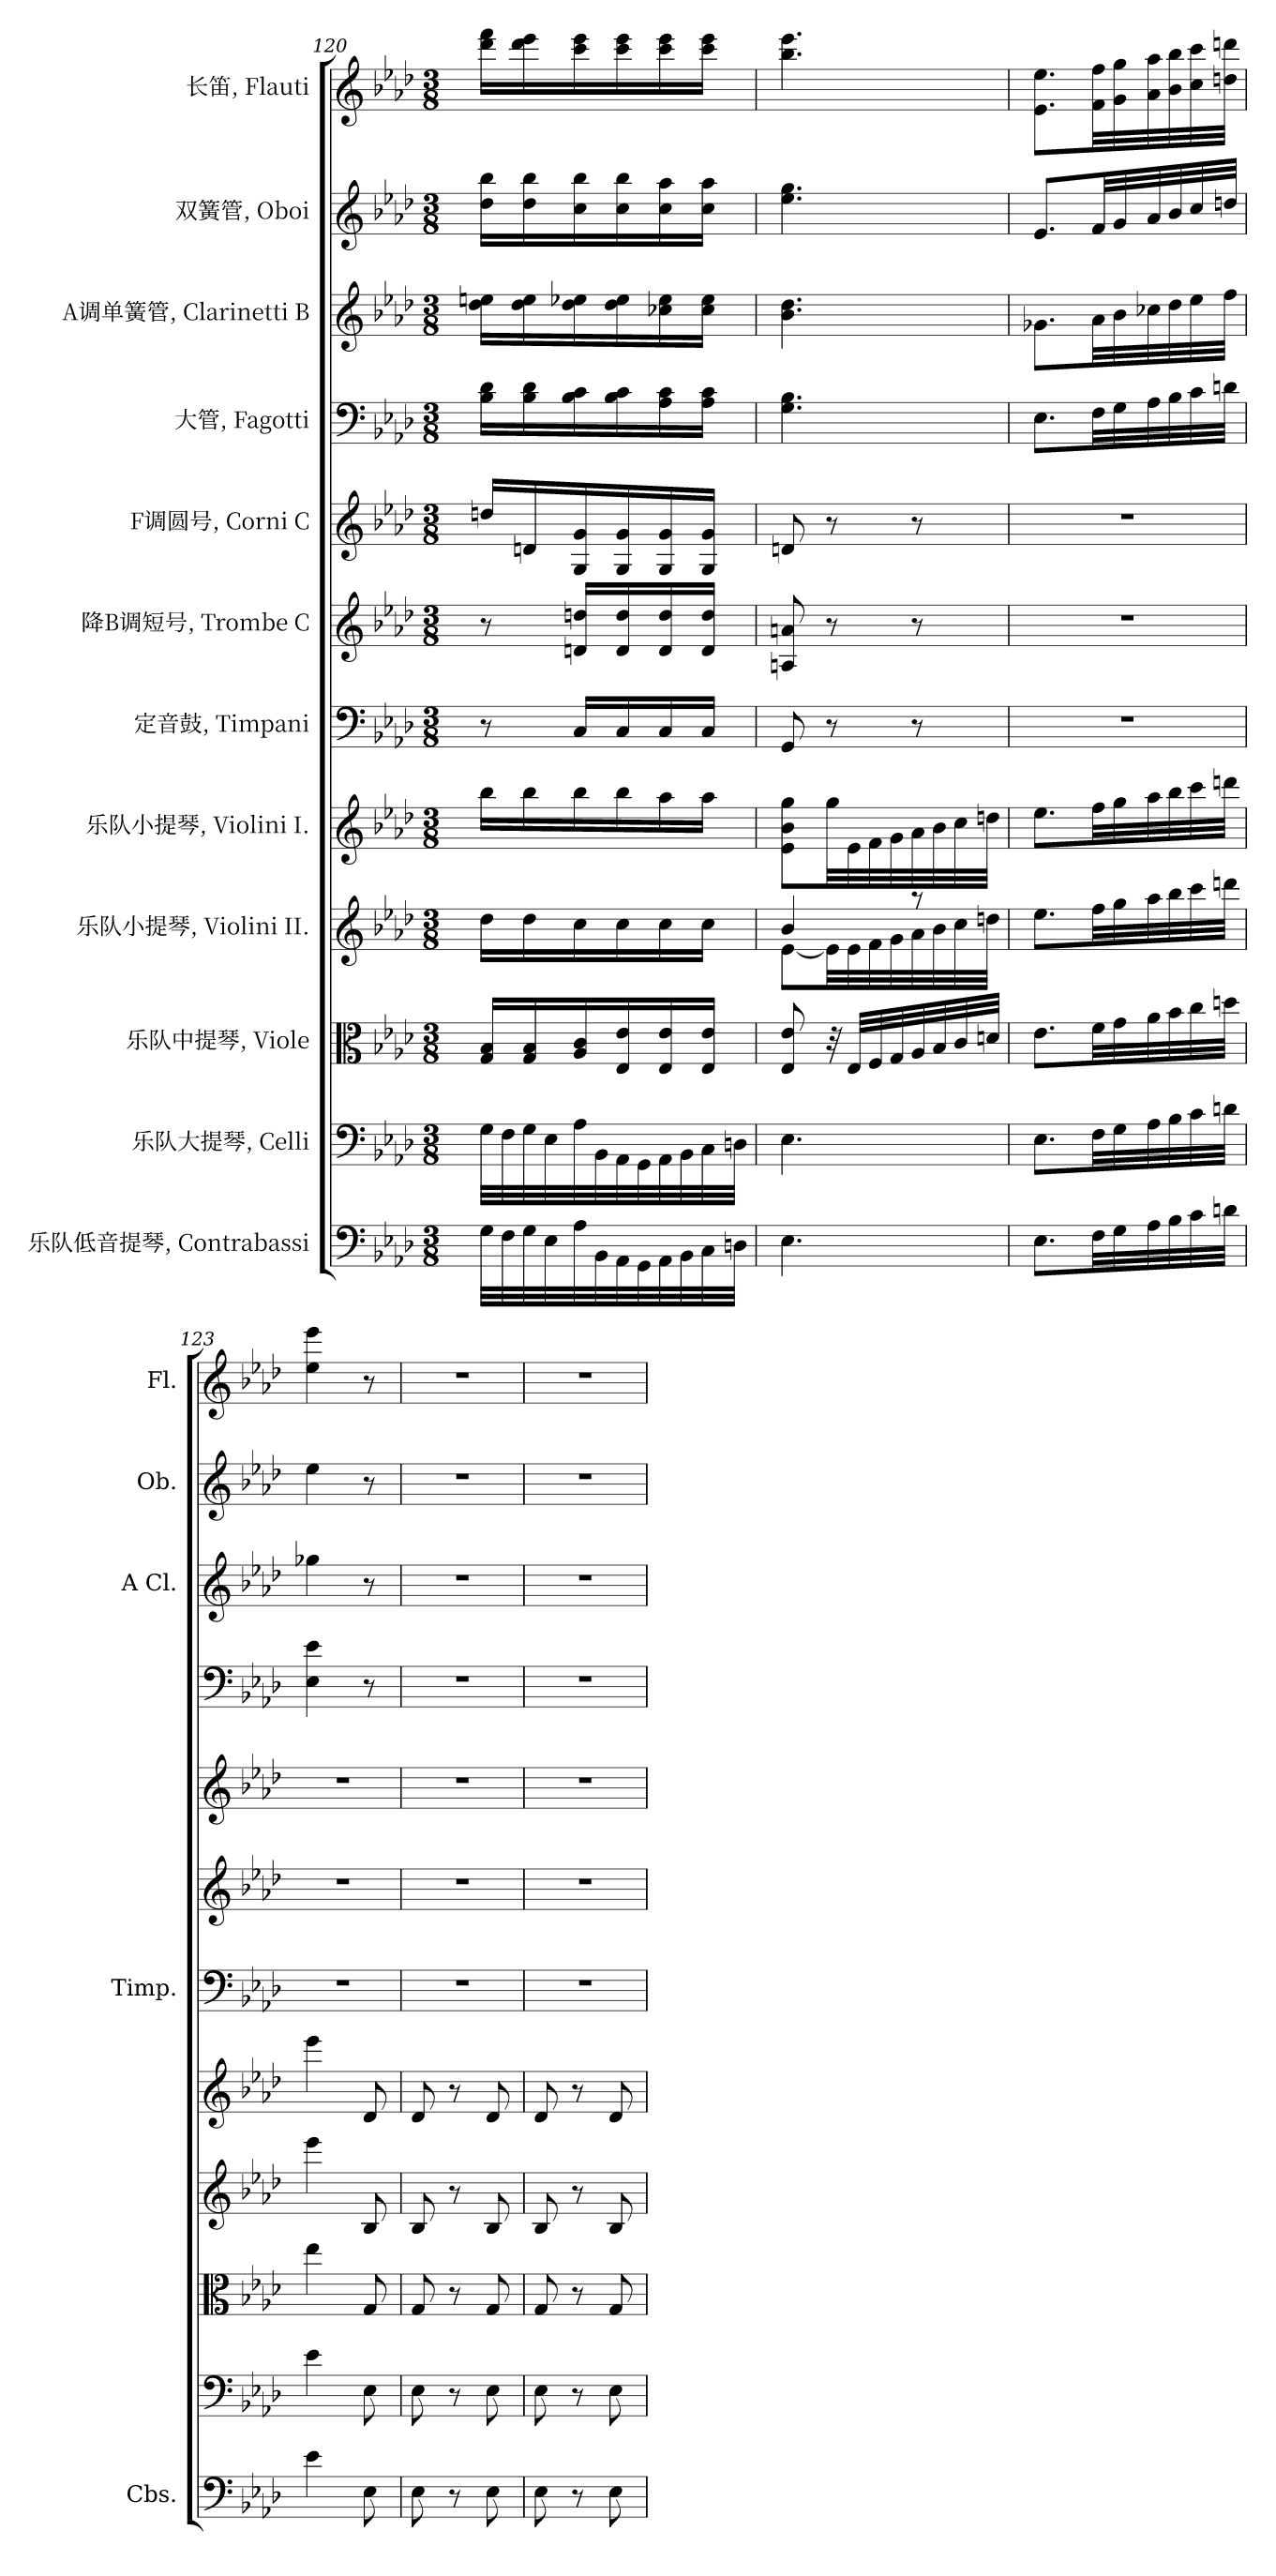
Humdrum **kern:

**kern	**kern	**kern	**kern	**kern	**kern	**kern	**kern	**kern	**kern	**kern	**kern
*part12	*part11	*part10	*part9	*part8	*part7	*part6	*part5	*part4	*part3	*part2	*part1
*staff12	*staff11	*staff10	*staff9	*staff8	*staff7	*staff6	*staff5	*staff4	*staff3	*staff2	*staff1
*I"乐队低音提琴, Contrabassi	*I"乐队大提琴, Celli	*I"乐队中提琴, Viole	*I"乐队小提琴, Violini II.	*I"乐队小提琴, Violini I.	*I"定音鼓, Timpani	*I"降B调短号, Trombe C	*I"F调圆号, Corni C	*I"大管, Fagotti	*I"A调单簧管, Clarinetti B	*I"双簧管, Oboi	*I"长笛, Flauti
*I'Cbs.	*	*	*	*	*I'Timp.	*	*	*	*I'A Cl.	*I'Ob.	*I'Fl.
*clefF4	*clefF4	*clefC3	*clefG2	*clefG2	*clefF4	*clefG2	*clefG2	*clefF4	*clefG2	*clefG2	*clefG2
*ITrd7c12	*	*	*	*	*	*ITrd1c2	*ITrd4c7	*	*ITrd2c3	*	*
*k[b-e-a-d-]	*k[b-e-a-d-]	*k[b-e-a-d-]	*k[b-e-a-d-]	*k[b-e-a-d-]	*k[b-e-a-d-]	*k[b-e-a-d-g-c-]	*k[b-e-a-d-g-]	*k[b-e-a-d-]	*k[b-]	*k[b-e-a-d-]	*k[b-e-a-d-]
*M3/8	*M3/8	*M3/8	*M3/8	*M3/8	*M3/8	*M3/8	*M3/8	*M3/8	*M3/8	*M3/8	*M3/8
=120	=120	=120	=120	=120	=120	=120	=120	=120	=120	=120	=120
32GG\LLL	32G\LLL	16G/ 16B-/LL	16dd-\LL	16bb-\LL	8r	8r	16gn/LL	16B-\ 16d-\LL	16b-\ 16cc#X\LL	16dd-\ 16bb-\LL	16ddd-\ 16fff\LL
32FF\	32F\	.	.	.	.	.	.	.	.	.	.
32GG\	32G\	16G/ 16B-/	16dd-\	16bb-\	.	.	16Gn/	16B-\ 16d-\	16b-\ 16cc#\	16dd-\ 16bb-\	16ddd-\ 16eee-\
32EE-\	32E-\	.	.	.	.	.	.	.	.	.	.
32AA-\	32A-\	16A-/ 16c/	16cc\	16bb-\	16C/LL	16cn/ 16ccn/LL	16C/ 16c/	16B-\ 16c\	16b-\ 16ccn\	16cc\ 16bb-\	16ccc\ 16eee-\
32BBB-\	32BB-\	.	.	.	.	.	.	.	.	.	.
32AAA-\	32AA-\	16E-/ 16e-/	16cc\	16bb-\	16C/	16c/ 16cc/	16C/ 16c/	16B-\ 16c\	16b-\ 16cc\	16cc\ 16bb-\	16ccc\ 16eee-\
32GGG\	32GG\	.	.	.	.	.	.	.	.	.	.
32AAA-\	32AA-\	16E-/ 16e-/	16cc\	16aa-\	16C/	16c/ 16cc/	16C/ 16c/	16A-\ 16c\	16a-X\ 16cc\	16cc\ 16aa-\	16ccc\ 16eee-\
32BBB-\	32BB-\	.	.	.	.	.	.	.	.	.	.
32CC\	32C\	16E-/ 16e-/JJ	16cc\JJ	16aa-\JJ	16C/JJ	16c/ 16cc/JJ	16C/ 16c/JJ	16A-\ 16c\JJ	16a-\ 16cc\JJ	16cc\ 16aa-\JJ	16ccc\ 16eee-\JJ
32DDn\JJJ	32Dn\JJJ	.	.	.	.	.	.	.	.	.	.
=121	=121	=121	=121	=121	=121	=121	=121	=121	=121	=121	=121
*	*	*	*^	*	*	*	*	*	*	*	*
4.EE-\	4.E-\	8E-/ 8e-/	4b-/	[8e-\L	8e-\ 8b-\ 8gg\L	8GG/	8Gn/ 8gn/	8Gn/	4.G\ 4.B-\	4.g\ 4.b-\	4.ee-\ 4.gg\	4.bb-\ 4.eee-\
.	.	32r	.	32e-\LL]	32gg\LL	8r	8r	8r	.	.	.	.
.	.	32E-/LLL	.	32e-\	32e-\	.	.	.	.	.	.	.
.	.	32F/	.	32f\	32f\	.	.	.	.	.	.	.
.	.	32G/	.	32g\	32g\	.	.	.	.	.	.	.
.	.	32A-/	8r	32a-\	32a-\	8r	8r	8r	.	.	.	.
.	.	32B-/	.	32b-\	32b-\	.	.	.	.	.	.	.
.	.	32c/	.	32cc\	32cc\	.	.	.	.	.	.	.
.	.	32dn/JJJ	.	32ddn\JJJ	32ddn\JJJ	.	.	.	.	.	.	.
*	*	*	*v	*v	*	*	*	*	*	*	*	*
!!LO:PB:g=z
=122	=122	=122	=122	=122	=122	=122	=122	=122	=122	=122	=122
8.EE-\L	8.E-\L	8.e-\L	8.ee-\L	8.ee-\L	4.r	4.r	4.r	8.E-\L	8.e-X\L	8.e-/L	8.e-\ 8.ee-\L
32FF\LL	32F\LL	32f\LL	32ff\LL	32ff\LL	.	.	.	32F\LL	32f\LL	32f/LL	32f\ 32ff\LL
32GG\	32G\	32g\	32gg\	32gg\	.	.	.	32G\	32g\	32g/	32g\ 32gg\
32AA-\	32A-\	32a-\	32aa-\	32aa-\	.	.	.	32A-\	32a-X\	32a-/	32a-\ 32aa-\
32BB-\	32B-\	32b-\	32bb-\	32bb-\	.	.	.	32B-\	32b-\	32b-/	32b-\ 32bb-\
32C\	32c\	32cc\	32ccc\	32ccc\	.	.	.	32c\	32cc\	32cc/	32cc\ 32ccc\
32Dn\JJJ	32dn\JJJ	32ddn\JJJ	32dddn\JJJ	32dddn\JJJ	.	.	.	32dn\JJJ	32dd\JJJ	32ddn/JJJ	32ddn\ 32dddn\JJJ
=123	=123	=123	=123	=123	=123	=123	=123	=123	=123	=123	=123
4E-\	4e-\	4ee-\	4eee-\	4eee-\	4.r	4.r	4.r	4E-\ 4e-\	4ee-X\	4ee-\	4ee-\ 4eee-\
8EE-\	8E-\	8G/	8B-/	8d-/	.	.	.	8r	8r	8r	8r
=124	=124	=124	=124	=124	=124	=124	=124	=124	=124	=124	=124
8EE-\	8E-\	8G/	8B-/	8d-/	4.r	4.r	4.r	4.r	4.r	4.r	4.r
8r	8r	8r	8r	8r	.	.	.	.	.	.	.
8EE-\	8E-\	8G/	8B-/	8d-/	.	.	.	.	.	.	.
=125	=125	=125	=125	=125	=125	=125	=125	=125	=125	=125	=125
8EE-\	8E-\	8G/	8B-/	8d-/	4.r	4.r	4.r	4.r	4.r	4.r	4.r
8r	8r	8r	8r	8r	.	.	.	.	.	.	.
8EE-\	8E-\	8G/	8B-/	8d-/	.	.	.	.	.	.	.
=	=	=	=	=	=	=	=	=	=	=	=
*-	*-	*-	*-	*-	*-	*-	*-	*-	*-	*-	*-
